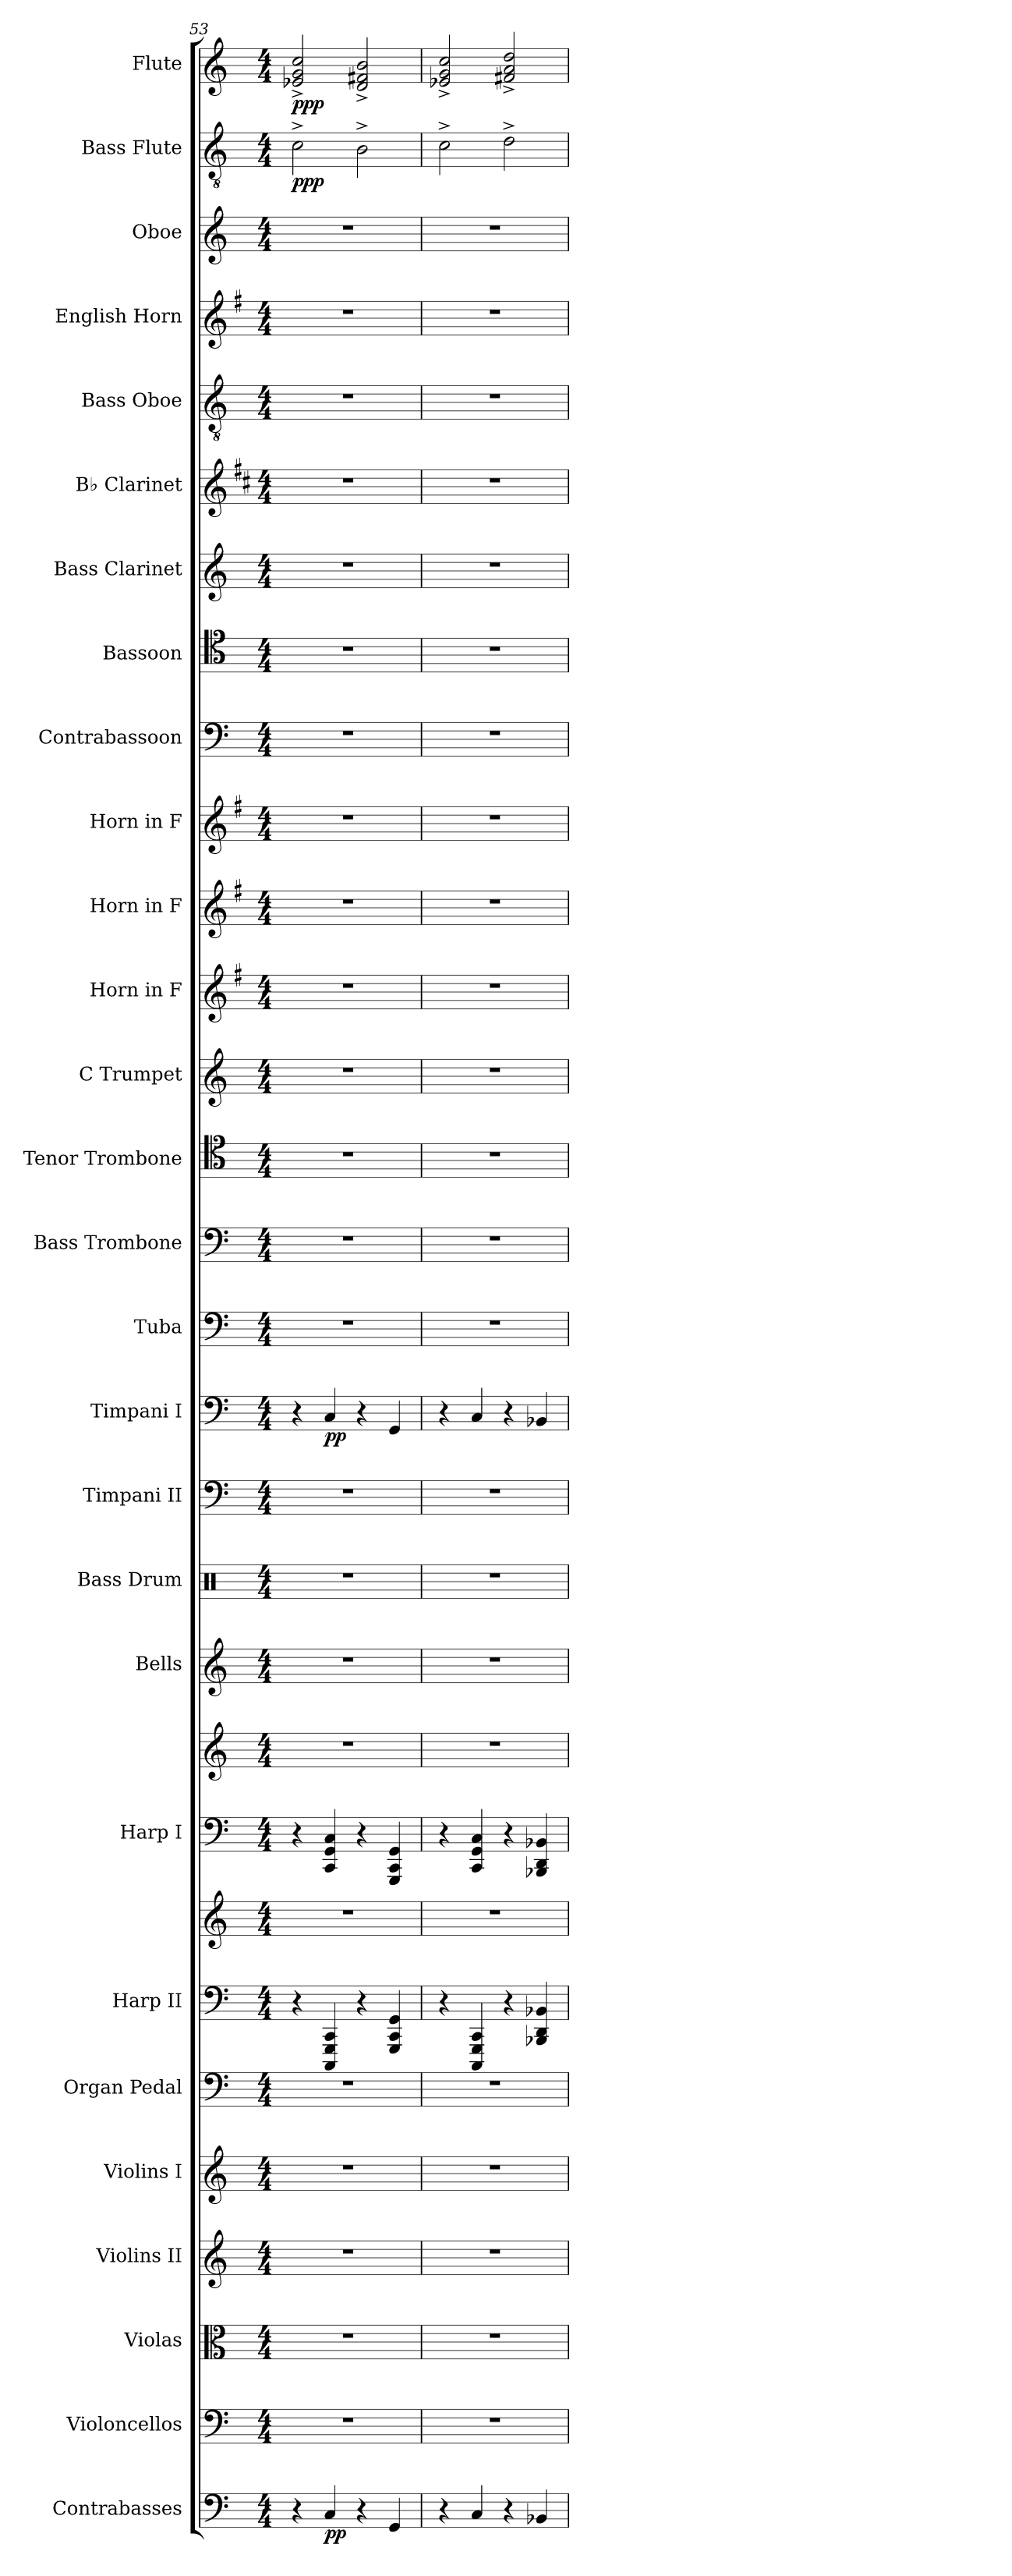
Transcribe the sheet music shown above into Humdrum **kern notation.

**kern	**dynam	**kern	**kern	**kern	**kern	**kern	**kern	**kern	**kern	**kern	**kern	**kern	**kern	**kern	**dynam	**kern	**kern	**kern	**kern	**kern	**kern	**kern	**kern	**kern	**kern	**kern	**kern	**kern	**kern	**kern	**dynam	**kern	**dynam
*part28	*part28	*part27	*part26	*part25	*part24	*part23	*part22	*part22	*part21	*part21	*part20	*part19	*part18	*part17	*part17	*part16	*part15	*part14	*part13	*part12	*part11	*part10	*part9	*part8	*part7	*part6	*part5	*part4	*part3	*part2	*part2	*part1	*part1
*staff30	*staff30	*staff29	*staff28	*staff27	*staff26	*staff25	*staff24	*staff23	*staff22	*staff21	*staff20	*staff19	*staff18	*staff17	*staff17	*staff16	*staff15	*staff14	*staff13	*staff12	*staff11	*staff10	*staff9	*staff8	*staff7	*staff6	*staff5	*staff4	*staff3	*staff2	*staff2	*staff1	*staff1
*I"Contrabasses	*	*I"Violoncellos	*I"Violas	*I"Violins II	*I"Violins I	*I"Organ Pedal	*I"Harp II	*	*I"Harp I	*	*I"Bells	*I"Bass Drum	*I"Timpani II	*I"Timpani I	*	*I"Tuba	*I"Bass Trombone	*I"Tenor Trombone	*I"C Trumpet	*I"Horn in F	*I"Horn in F	*I"Horn in F	*I"Contrabassoon	*I"Bassoon	*I"Bass Clarinet	*I"B♭ Clarinet	*I"Bass Oboe	*I"English Horn	*I"Oboe	*I"Bass Flute	*	*I"Flute	*
*I'Cb.	*	*I'Vcs.	*I'Vlas.	*I'Vlns.	*I'Vlns.	*I'Org.	*I'Hrp.	*	*I'Hrp.	*	*	*I'B. Dr.	*I'Timp.	*I'Timp.	*	*I'Tba.	*I'B. Tbn.	*I'T. Tbn.	*I'C Tpt.	*	*	*	*I'Cbsn.	*I'Bsn.	*I'B. Cl.	*I'B♭ Cl.	*	*I'E. Hn.	*I'Ob.	*I'B. Fl.	*	*I'Fl.	*
*clefF4	*	*clefF4	*clefC3	*clefG2	*clefG2	*clefF4	*clefF4	*clefG2	*clefF4	*clefG2	*clefG2	*clefX	*clefF4	*clefF4	*	*clefF4	*clefF4	*clefC4	*clefG2	*clefG2	*clefG2	*clefG2	*clefF4	*clefC4	*clefG2	*clefG2	*clefGv2	*clefG2	*clefG2	*clefGv2	*	*clefG2	*
*ITrd7c12	*	*	*	*	*	*	*	*	*	*	*	*	*	*	*	*	*	*	*	*ITrd4c7	*ITrd4c7	*ITrd4c7	*ITrd7c12	*	*ITrd8c14	*ITrd1c2	*	*ITrd4c7	*	*	*	*	*
*k[]	*	*k[]	*k[]	*k[]	*k[]	*k[]	*k[]	*k[]	*k[]	*k[]	*k[]	*k[]	*k[]	*k[]	*	*k[]	*k[]	*k[]	*k[]	*k[]	*k[]	*k[]	*k[]	*k[]	*k[]	*k[]	*k[]	*k[]	*k[]	*k[]	*	*k[]	*
*M4/4	*	*M4/4	*M4/4	*M4/4	*M4/4	*M4/4	*M4/4	*M4/4	*M4/4	*M4/4	*M4/4	*M4/4	*M4/4	*M4/4	*	*M4/4	*M4/4	*M4/4	*M4/4	*M4/4	*M4/4	*M4/4	*M4/4	*M4/4	*M4/4	*M4/4	*M4/4	*M4/4	*M4/4	*M4/4	*	*M4/4	*
=53	=53	=53	=53	=53	=53	=53	=53	=53	=53	=53	=53	=53	=53	=53	=53	=53	=53	=53	=53	=53	=53	=53	=53	=53	=53	=53	=53	=53	=53	=53	=53	=53	=53
!	!	!	!	!	!	!	!	!	!	!	!	!	!	!	!	!	!	!	!	!	!	!	!	!	!	!	!	!	!	!	!LO:DY:b	!	!LO:DY:b
4r	.	1r	1r	1r	1r	1r	4r	1r	4r	1r	1r	1r	1r	4r	.	1r	1r	1r	1r	1r	1r	1r	1r	1r	1r	1r	1r	1r	1r	2c^\	ppp	2e-X/^ 2g/^ 2cc/^	ppp
!	!LO:DY:b	!	!	!	!	!	!	!	!	!	!	!	!	!	!LO:DY:b	!	!	!	!	!	!	!	!	!	!	!	!	!	!	!	!	!	!
4CC/	pp	.	.	.	.	.	4CCC/ 4GGG/ 4CC/	.	4CC/ 4GG/ 4C/	.	.	.	.	4C/	pp	.	.	.	.	.	.	.	.	.	.	.	.	.	.	.	.	.	.
4r	.	.	.	.	.	.	4r	.	4r	.	.	.	.	4r	.	.	.	.	.	.	.	.	.	.	.	.	.	.	.	2B^\	.	2d/^ 2f#X/^ 2b/^	.
4GGG/	.	.	.	.	.	.	4GGG/ 4CC/ 4GG/	.	4GGG/ 4CC/ 4GG/	.	.	.	.	4GG/	.	.	.	.	.	.	.	.	.	.	.	.	.	.	.	.	.	.	.
=54	=54	=54	=54	=54	=54	=54	=54	=54	=54	=54	=54	=54	=54	=54	=54	=54	=54	=54	=54	=54	=54	=54	=54	=54	=54	=54	=54	=54	=54	=54	=54	=54	=54
4r	.	1r	1r	1r	1r	1r	4r	1r	4r	1r	1r	1r	1r	4r	.	1r	1r	1r	1r	1r	1r	1r	1r	1r	1r	1r	1r	1r	1r	2c^\	.	2e-X/^ 2g/^ 2cc/^	.
4CC/	.	.	.	.	.	.	4CCC/ 4GGG/ 4CC/	.	4CC/ 4GG/ 4C/	.	.	.	.	4C/	.	.	.	.	.	.	.	.	.	.	.	.	.	.	.	.	.	.	.
4r	.	.	.	.	.	.	4r	.	4r	.	.	.	.	4r	.	.	.	.	.	.	.	.	.	.	.	.	.	.	.	2d^\	.	2f#X/^ 2a/^ 2dd/^	.
4BBB-X/	.	.	.	.	.	.	4BBB-X/ 4DD/ 4BB-X/	.	4BBB-X/ 4DD/ 4BB-X/	.	.	.	.	4BB-X/	.	.	.	.	.	.	.	.	.	.	.	.	.	.	.	.	.	.	.
=	=	=	=	=	=	=	=	=	=	=	=	=	=	=	=	=	=	=	=	=	=	=	=	=	=	=	=	=	=	=	=	=	=
*-	*-	*-	*-	*-	*-	*-	*-	*-	*-	*-	*-	*-	*-	*-	*-	*-	*-	*-	*-	*-	*-	*-	*-	*-	*-	*-	*-	*-	*-	*-	*-	*-	*-
